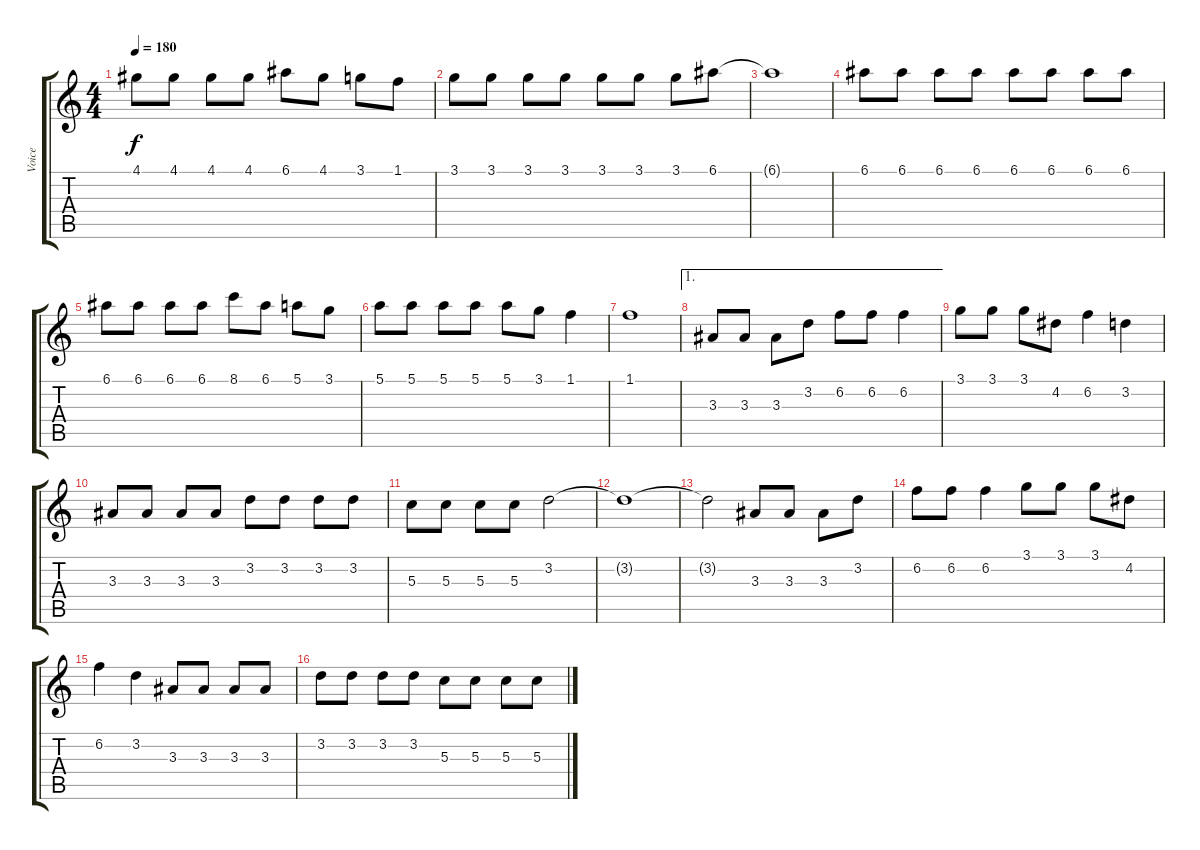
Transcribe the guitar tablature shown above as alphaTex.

\track ("Voice" "Voice") {instrument distortionguitar}
\staff {score tabs}
\tuning (E4 B3 G3 D3 A2 E2) {hide}
\ts (4 4)
\tempo 180
\clef g2
\ks c
4.1.8{dy f} 4.1.8 4.1.8 4.1.8 6.1.8 4.1.8 3.1.8 1.1.8 |
3.1.8 3.1.8 3.1.8 3.1.8 3.1.8 3.1.8 3.1.8 6.1.8 |
6.1{t}.1 |
6.1.8 6.1.8 6.1.8 6.1.8 6.1.8 6.1.8 6.1.8 6.1.8 |
6.1.8 6.1.8 6.1.8 6.1.8 8.1.8 6.1.8 5.1.8 3.1.8 |
5.1.8 5.1.8 5.1.8 5.1.8 5.1.8 3.1.8 1.1.4 |
1.1.1 |
\ae 1
3.3.8 3.3.8 3.3.8 3.2.8 6.2.8 6.2.8 6.2.4 |
3.1.8 3.1.8 3.1.8 4.2.8 6.2.4 3.2.4 |
3.3.8 3.3.8 3.3.8 3.3.8 3.2.8 3.2.8 3.2.8 3.2.8 |
5.3.8 5.3.8 5.3.8 5.3.8 3.2.2 |
3.2{t}.1 |
3.2{t}.2 3.3.8 3.3.8 3.3.8 3.2.8 |
6.2.8 6.2.8 6.2.4 3.1.8 3.1.8 3.1.8 4.2.8 |
6.2.4 3.2.4 3.3.8 3.3.8 3.3.8 3.3.8 |
3.2.8 3.2.8 3.2.8 3.2.8 5.3.8 5.3.8 5.3.8 5.3.8
